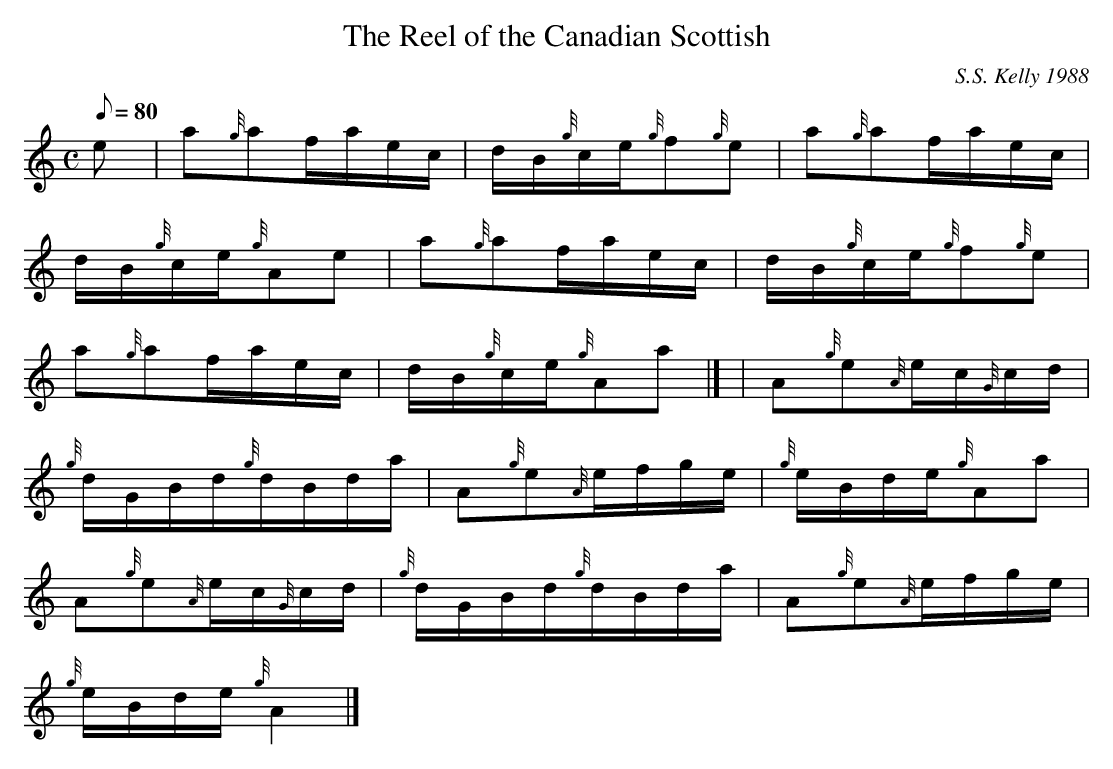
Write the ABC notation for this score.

X:1
T:The Reel of the Canadian Scottish
M:C
L:1/8
Q:80
C:S.S. Kelly 1988
K:HP
e[ | \
a{g}af/2a/2e/2c/2 | \
d/2B/2{g}c/2e/2{g}f{g}e | \
a{g}af/2a/2e/2c/2 |
d/2B/2{g}c/2e/2{g}Ae | \
a{g}af/2a/2e/2c/2 | \
d/2B/2{g}c/2e/2{g}f{g}e |
a{g}af/2a/2e/2c/2 | \
d/2B/2{g}c/2e/2{g}Aa|] [ | \
A{g}e{A}e/2c/2{G}c/2d/2 |
{g}d/2G/2B/2d/2{g}d/2B/2d/2a/2 | \
A{g}e{A}e/2f/2g/2e/2 | \
{g}e/2B/2d/2e/2{g}Aa |
A{g}e{A}e/2c/2{G}c/2d/2 | \
{g}d/2G/2B/2d/2{g}d/2B/2d/2a/2 | \
A{g}e{A}e/2f/2g/2e/2 |
{g}e/2B/2d/2e/2{g}A2|]
